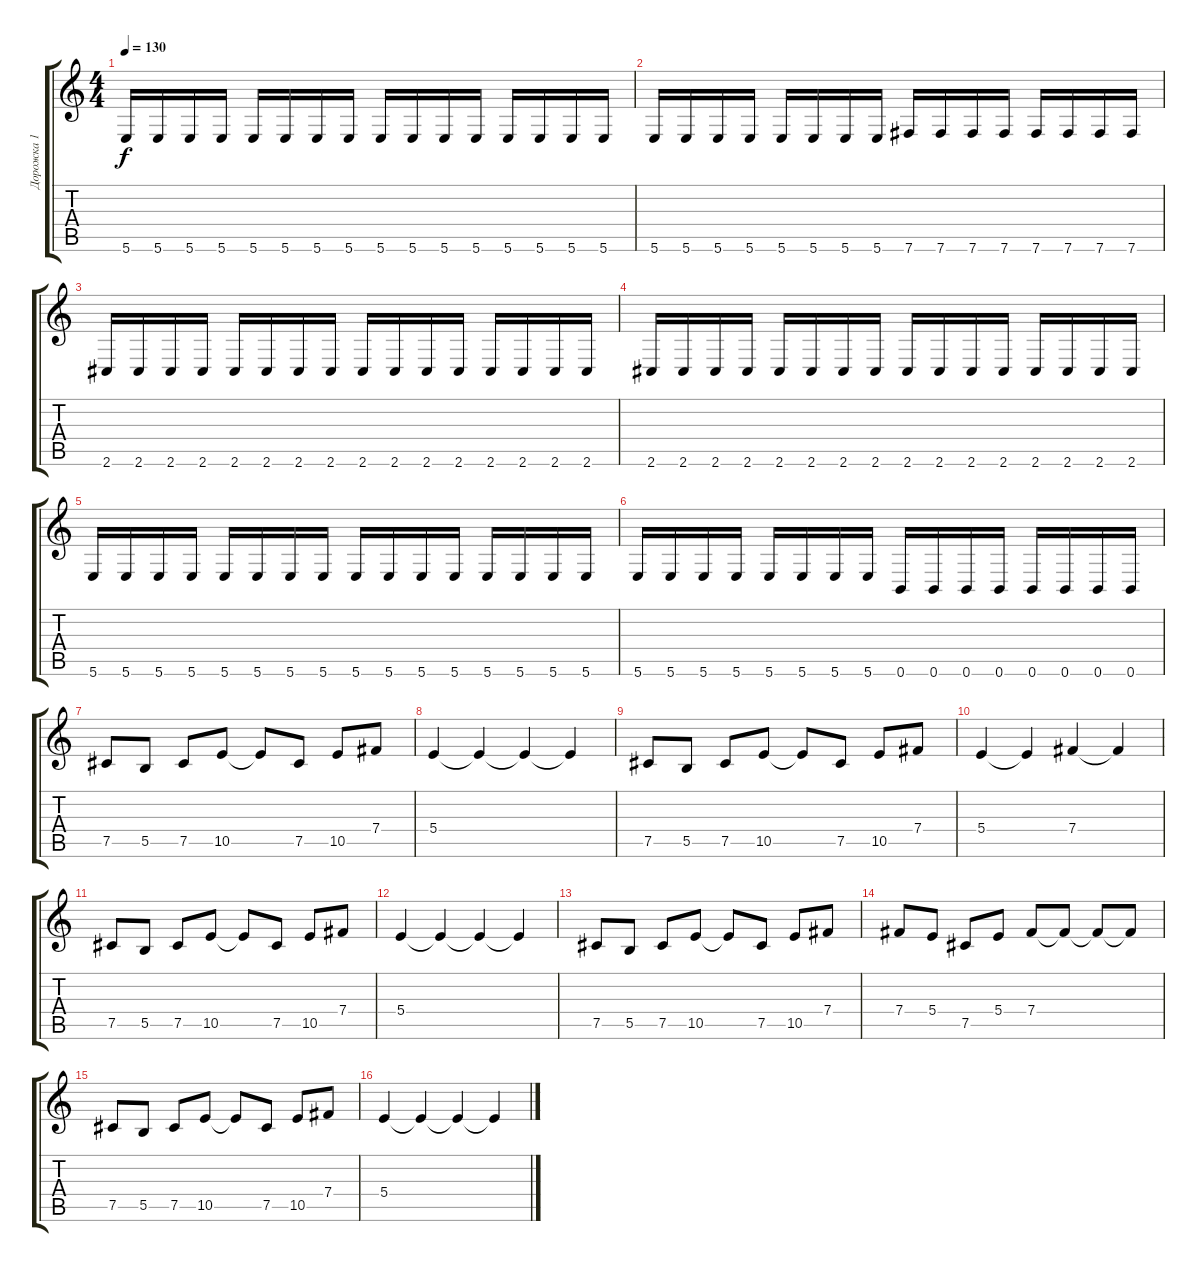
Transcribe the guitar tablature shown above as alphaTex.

\track ("Дорожка 1" "Дорожка 1") {instrument distortionguitar}
\staff {score tabs}
\tuning (Db4 Ab3 E3 B2 Gb2 B1) {hide}
\ts (4 4)
\tempo 130
\clef g2
\ks c
5.6.16{dy f} 5.6.16 5.6.16 5.6.16 5.6.16 5.6.16 5.6.16 5.6.16 5.6.16 5.6.16 5.6.16 5.6.16 5.6.16 5.6.16 5.6.16 5.6.16 |
5.6.16 5.6.16 5.6.16 5.6.16 5.6.16 5.6.16 5.6.16 5.6.16 7.6.16 7.6.16 7.6.16 7.6.16 7.6.16 7.6.16 7.6.16 7.6.16 |
2.6.16 2.6.16 2.6.16 2.6.16 2.6.16 2.6.16 2.6.16 2.6.16 2.6.16 2.6.16 2.6.16 2.6.16 2.6.16 2.6.16 2.6.16 2.6.16 |
2.6.16 2.6.16 2.6.16 2.6.16 2.6.16 2.6.16 2.6.16 2.6.16 2.6.16 2.6.16 2.6.16 2.6.16 2.6.16 2.6.16 2.6.16 2.6.16 |
5.6.16 5.6.16 5.6.16 5.6.16 5.6.16 5.6.16 5.6.16 5.6.16 5.6.16 5.6.16 5.6.16 5.6.16 5.6.16 5.6.16 5.6.16 5.6.16 |
5.6.16 5.6.16 5.6.16 5.6.16 5.6.16 5.6.16 5.6.16 5.6.16 0.6.16 0.6.16 0.6.16 0.6.16 0.6.16 0.6.16 0.6.16 0.6.16 |
7.5.8 5.5.8 7.5.8 10.5.8 10.5{t}.8 7.5.8 10.5.8 7.4.8 |
5.4.4 5.4{t}.4 5.4{t}.4 5.4{t}.4 |
7.5.8 5.5.8 7.5.8 10.5.8 10.5{t}.8 7.5.8 10.5.8 7.4.8 |
5.4.4 5.4{t}.4 7.4.4 7.4{t}.4 |
7.5.8 5.5.8 7.5.8 10.5.8 10.5{t}.8 7.5.8 10.5.8 7.4.8 |
5.4.4 5.4{t}.4 5.4{t}.4 5.4{t}.4 |
7.5.8 5.5.8 7.5.8 10.5.8 10.5{t}.8 7.5.8 10.5.8 7.4.8 |
7.4.8 5.4.8 7.5.8 5.4.8 7.4.8 7.4{t}.8 7.4{t}.8 7.4{t}.8 |
7.5.8 5.5.8 7.5.8 10.5.8 10.5{t}.8 7.5.8 10.5.8 7.4.8 |
5.4.4 5.4{t}.4 5.4{t}.4 5.4{t}.4
